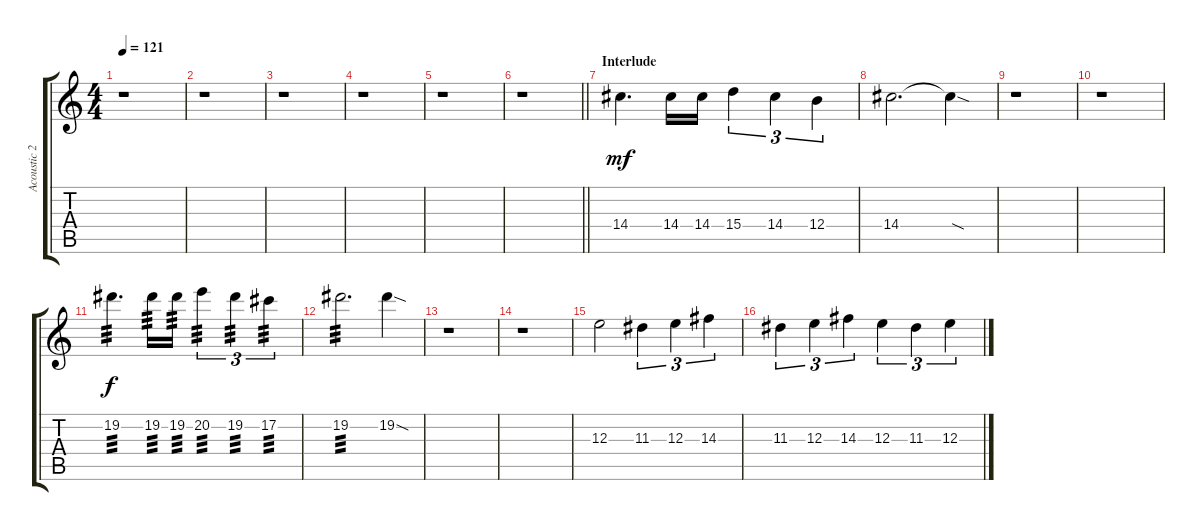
\track ("Acoustic 2 " "Acoustic 2") {instrument acousticguitarnylon}
\staff {score tabs}
\tuning (Db4 Ab3 E3 B2 Gb2 Db2) {hide}
\ts (4 4)
\tempo 121
\clef g2
\ks c
r.1{dy mp} |
r.1 |
r.1 |
r.1 |
r.1 |
\barLineRight lightlight
r.1 |
\section ("" "Interlude")
14.4.4{d dy mf balance 10 instrument distortionguitar} 14.4.16 14.4.16 15.4.4{tu (3 2)} 14.4.4{tu (3 2)} 12.4.4{tu (3 2)} |
14.4.2{d} 14.4{sod t}.4 |
r.1 |
r.1 |
19.2.4{d tp 3 dy f} 19.2.16{tp 3} 19.2.16{tp 3} 20.2.4{tu (3 2) tp 3} 19.2.4{tu (3 2) tp 3} 17.2.4{tu (3 2) tp 3} |
19.2.2{d tp 3} 19.2{sod}.4 |
r.1 |
r.1 |
12.3.2 11.3.4{tu (3 2)} 12.3.4{tu (3 2)} 14.3.4{tu (3 2)} |
11.3.4{tu (3 2)} 12.3.4{tu (3 2)} 14.3.4{tu (3 2)} 12.3.4{tu (3 2)} 11.3.4{tu (3 2)} 12.3.4{tu (3 2)}
